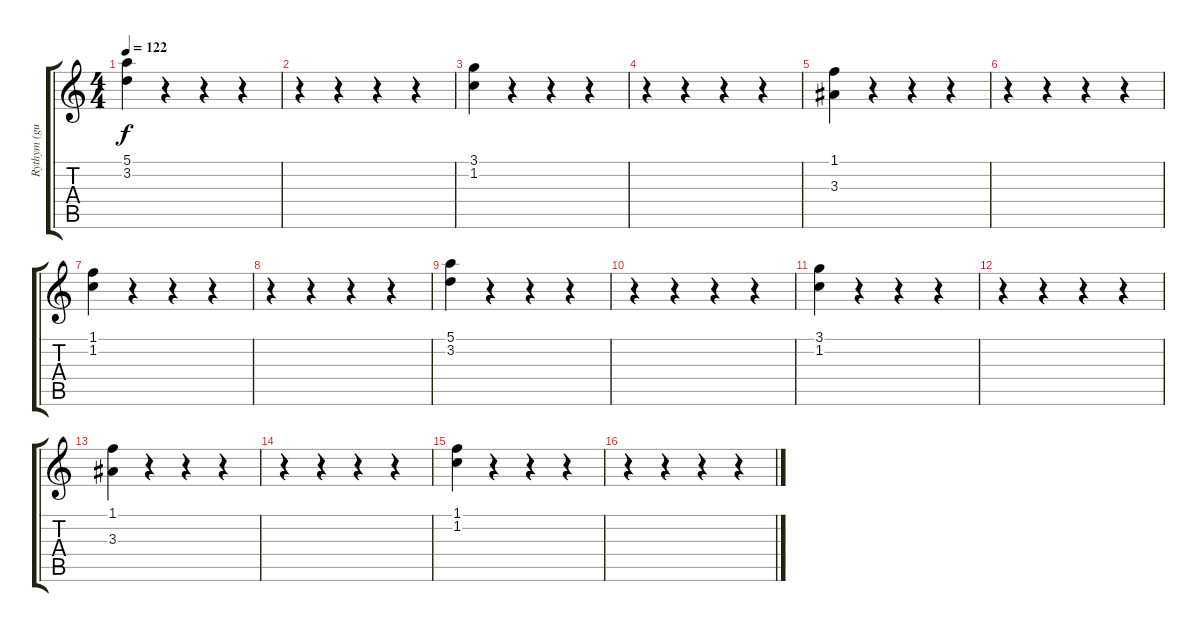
\track ("Rythym (guitar)" "Rythym (gu") {instrument electricguitarjazz}
\staff {score tabs}
\tuning (E4 B3 G3 D3 A2 E2) {hide}
\ts (4 4)
\tempo 122
\clef g2
\ks c
(5.1 3.2).4{dy f instrument electricguitarjazz} r.4 r.4 r.4 |
r.4 r.4 r.4 r.4 |
(3.1 1.2).4 r.4 r.4 r.4 |
r.4 r.4 r.4 r.4 |
(1.1 3.3).4 r.4 r.4 r.4 |
r.4 r.4 r.4 r.4 |
(1.1 1.2).4 r.4 r.4 r.4 |
r.4 r.4 r.4 r.4 |
(5.1 3.2).4 r.4 r.4 r.4 |
r.4 r.4 r.4 r.4 |
(3.1 1.2).4 r.4 r.4 r.4 |
r.4 r.4 r.4 r.4 |
(1.1 3.3).4 r.4 r.4 r.4 |
r.4 r.4 r.4 r.4 |
(1.1 1.2).4 r.4 r.4 r.4 |
r.4 r.4 r.4 r.4
